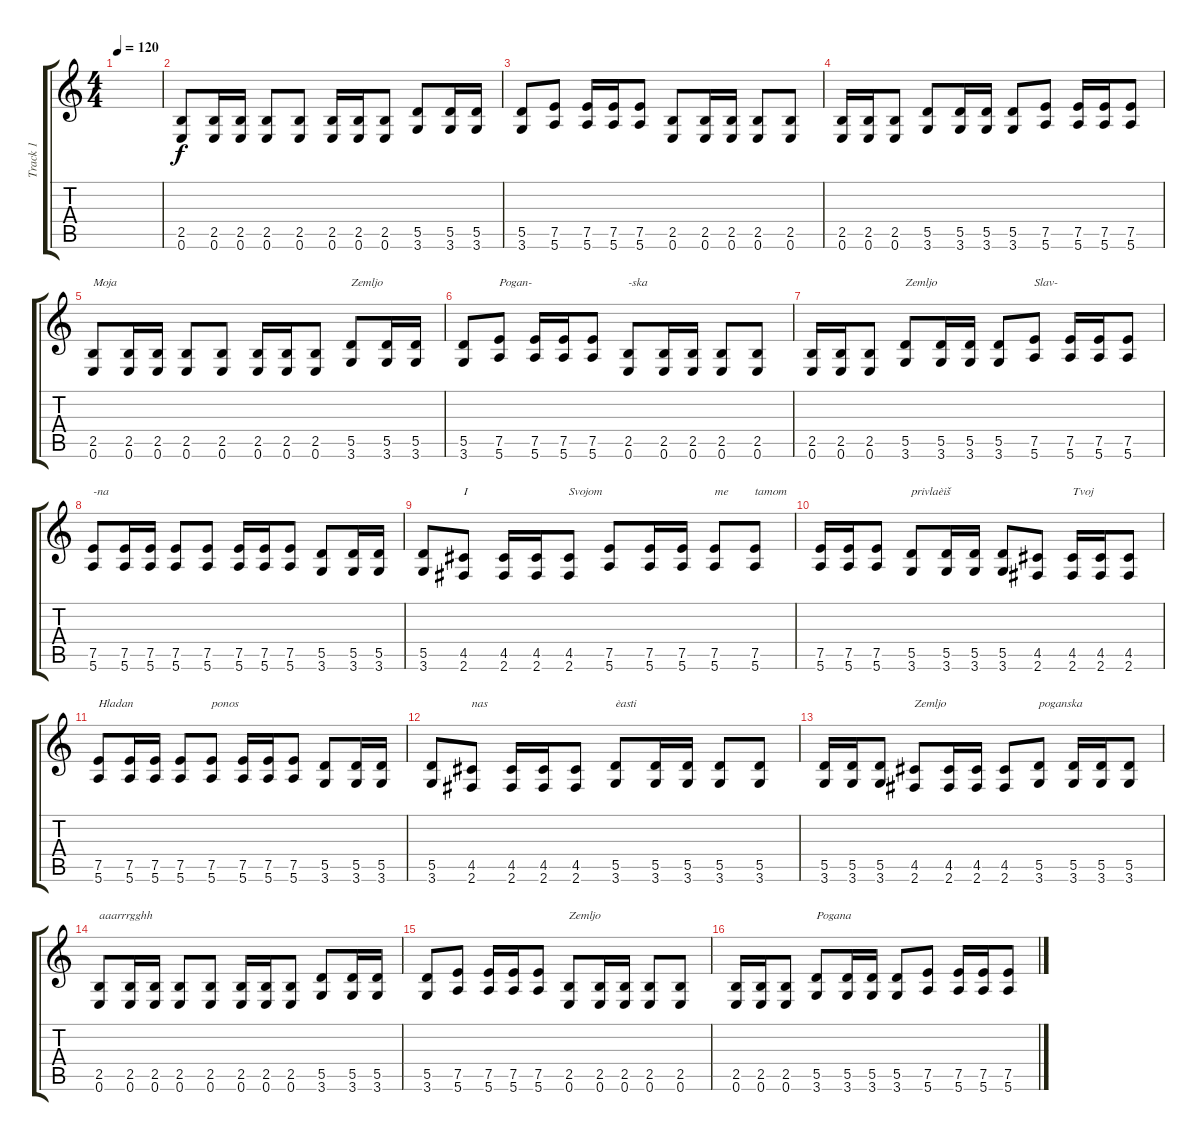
\track ("Track 1" "Track 1") {instrument distortionguitar}
\staff {score tabs}
\tuning (E4 B3 G3 D3 A2 E2) {hide}
\ts (4 4)
\tempo 120
\clef g2
\ks c
|
(2.5 0.6).8 (2.5 0.6).16 (2.5 0.6).16 (2.5 0.6).8 (2.5 0.6).8 (2.5 0.6).16 (2.5 0.6).16 (2.5 0.6).8 (5.5 3.6).8 (5.5 3.6).16 (5.5 3.6).16 |
(5.5 3.6).8 (7.5 5.6).8 (7.5 5.6).16 (7.5 5.6).16 (7.5 5.6).8 (2.5 0.6).8 (2.5 0.6).16 (2.5 0.6).16 (2.5 0.6).8 (2.5 0.6).8 |
(2.5 0.6).16 (2.5 0.6).16 (2.5 0.6).8 (5.5 3.6).8 (5.5 3.6).16 (5.5 3.6).16 (5.5 3.6).8 (7.5 5.6).8 (7.5 5.6).16 (7.5 5.6).16 (7.5 5.6).8 |
(2.5 0.6).8{txt "Moja"} (2.5 0.6).16 (2.5 0.6).16 (2.5 0.6).8 (2.5 0.6).8 (2.5 0.6).16 (2.5 0.6).16 (2.5 0.6).8 (5.5 3.6).8{txt "Zemljo"} (5.5 3.6).16 (5.5 3.6).16 |
(5.5 3.6).8 (7.5 5.6).8{txt "Pogan-"} (7.5 5.6).16 (7.5 5.6).16 (7.5 5.6).8 (2.5 0.6).8{txt "-ska"} (2.5 0.6).16 (2.5 0.6).16 (2.5 0.6).8 (2.5 0.6).8 |
(2.5 0.6).16 (2.5 0.6).16 (2.5 0.6).8 (5.5 3.6).8{txt "Zemljo"} (5.5 3.6).16 (5.5 3.6).16 (5.5 3.6).8 (7.5 5.6).8{txt "Slav-"} (7.5 5.6).16 (7.5 5.6).16 (7.5 5.6).8 |
(7.5 5.6).8{txt "-na"} (7.5 5.6).16 (7.5 5.6).16 (7.5 5.6).8 (7.5 5.6).8 (7.5 5.6).16 (7.5 5.6).16 (7.5 5.6).8 (5.5 3.6).8 (5.5 3.6).16 (5.5 3.6).16 |
(5.5 3.6).8 (4.5 2.6).8{txt "I"} (4.5 2.6).16 (4.5 2.6).16 (4.5 2.6).8{txt "Svojom"} (7.5 5.6).8 (7.5 5.6).16 (7.5 5.6).16 (7.5 5.6).8{txt "me"} (7.5 5.6).8{txt "tamom"} |
(7.5 5.6).16 (7.5 5.6).16 (7.5 5.6).8 (5.5 3.6).8{txt "privlaèiš"} (5.5 3.6).16 (5.5 3.6).16 (5.5 3.6).8 (4.5 2.6).8 (4.5 2.6).16{txt "Tvoj"} (4.5 2.6).16 (4.5 2.6).8 |
(7.5 5.6).8{txt "Hladan"} (7.5 5.6).16 (7.5 5.6).16 (7.5 5.6).8 (7.5 5.6).8{txt "ponos"} (7.5 5.6).16 (7.5 5.6).16 (7.5 5.6).8 (5.5 3.6).8 (5.5 3.6).16 (5.5 3.6).16 |
(5.5 3.6).8 (4.5 2.6).8{txt "nas"} (4.5 2.6).16 (4.5 2.6).16 (4.5 2.6).8 (5.5 3.6).8{txt "èasti"} (5.5 3.6).16 (5.5 3.6).16 (5.5 3.6).8 (5.5 3.6).8 |
(5.5 3.6).16 (5.5 3.6).16 (5.5 3.6).8 (4.5 2.6).8{txt "Zemljo"} (4.5 2.6).16 (4.5 2.6).16 (4.5 2.6).8 (5.5 3.6).8{txt "poganska"} (5.5 3.6).16 (5.5 3.6).16 (5.5 3.6).8 |
(2.5 0.6).8{txt "aaarrrgghh"} (2.5 0.6).16 (2.5 0.6).16 (2.5 0.6).8 (2.5 0.6).8 (2.5 0.6).16 (2.5 0.6).16 (2.5 0.6).8 (5.5 3.6).8 (5.5 3.6).16 (5.5 3.6).16 |
(5.5 3.6).8 (7.5 5.6).8 (7.5 5.6).16 (7.5 5.6).16 (7.5 5.6).8 (2.5 0.6).8{txt "Zemljo"} (2.5 0.6).16 (2.5 0.6).16 (2.5 0.6).8 (2.5 0.6).8 |
(2.5 0.6).16 (2.5 0.6).16 (2.5 0.6).8 (5.5 3.6).8{txt "Pogana"} (5.5 3.6).16 (5.5 3.6).16 (5.5 3.6).8 (7.5 5.6).8 (7.5 5.6).16 (7.5 5.6).16 (7.5 5.6).8
